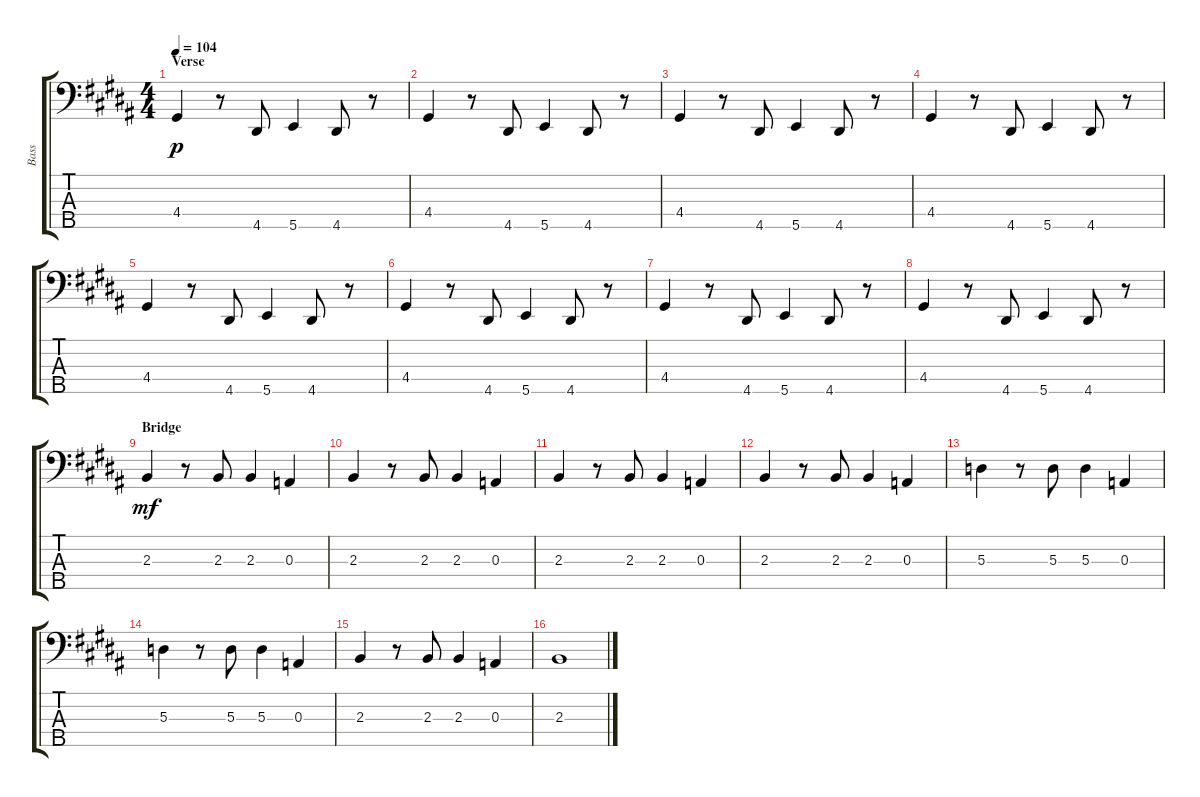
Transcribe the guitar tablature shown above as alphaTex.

\track ("Bass" "Bass") {instrument electricbasspick}
\staff {score tabs}
\tuning (G2 D2 A1 E1 B0) {hide}
\ts (4 4)
\section ("" "Verse")
\tempo 104
\clef f4
\ks b
4.4.4{dy p} r.8 4.5.8 5.5.4 4.5.8 r.8 |
4.4.4 r.8 4.5.8 5.5.4 4.5.8 r.8 |
4.4.4 r.8 4.5.8 5.5.4 4.5.8 r.8 |
4.4.4 r.8 4.5.8 5.5.4 4.5.8 r.8 |
4.4.4 r.8 4.5.8 5.5.4 4.5.8 r.8 |
4.4.4 r.8 4.5.8 5.5.4 4.5.8 r.8 |
4.4.4 r.8 4.5.8 5.5.4 4.5.8 r.8 |
4.4.4 r.8 4.5.8 5.5.4 4.5.8 r.8 |
\section ("" "Bridge")
2.3.4{dy mf} r.8 2.3.8 2.3.4 0.3.4 |
2.3.4 r.8 2.3.8 2.3.4 0.3.4 |
2.3.4 r.8 2.3.8 2.3.4 0.3.4 |
2.3.4 r.8 2.3.8 2.3.4 0.3.4 |
5.3.4 r.8 5.3.8 5.3.4 0.3.4 |
5.3.4 r.8 5.3.8 5.3.4 0.3.4 |
2.3.4 r.8 2.3.8 2.3.4 0.3.4 |
2.3.1
